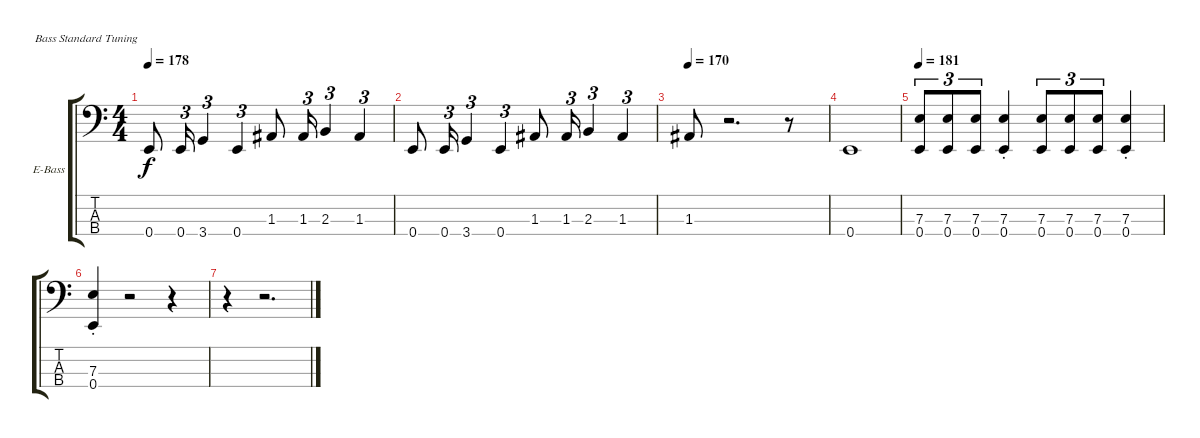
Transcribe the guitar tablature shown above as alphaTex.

\bracketExtendMode groupsimilarinstruments
\firstSystemTrackNameOrientation horizontal
\otherSystemsTrackNameOrientation horizontal
\track ("Bass" "E-Bass") {instrument electricbassfinger}
\staff {score tabs}
\tuning (G2 D2 A1 E1)
\ts (4 4)
\tempo 178
\clef f4
\ks c
0.4.8{dy f} 0.4.16{tu (3 2)} 3.4.4{tu (3 2)} 0.4.4{tu (3 2)} 1.3.8 1.3.16{tu (3 2)} 2.3.4{tu (3 2)} 1.3.4{tu (3 2)} |
0.4.8 0.4.16{tu (3 2)} 3.4.4{tu (3 2)} 0.4.4{tu (3 2)} 1.3.8 1.3.16{tu (3 2)} 2.3.4{tu (3 2)} 1.3.4{tu (3 2)} |
\tempo 170
1.3.8 r.2{d} r.8 |
0.4.1 |
\tempo 181
(7.3 0.4).8{tu (3 2)} (7.3 0.4).8{tu (3 2)} (7.3 0.4).8{tu (3 2)} (7.3{st} 0.4{st}).4 (7.3 0.4).8{tu (3 2)} (7.3 0.4).8{tu (3 2)} (7.3 0.4).8{tu (3 2)} (7.3{st} 0.4{st}).4 |
(7.3{st} 0.4{st}).4 r.2 r.4 |
r.4 r.2{d}
